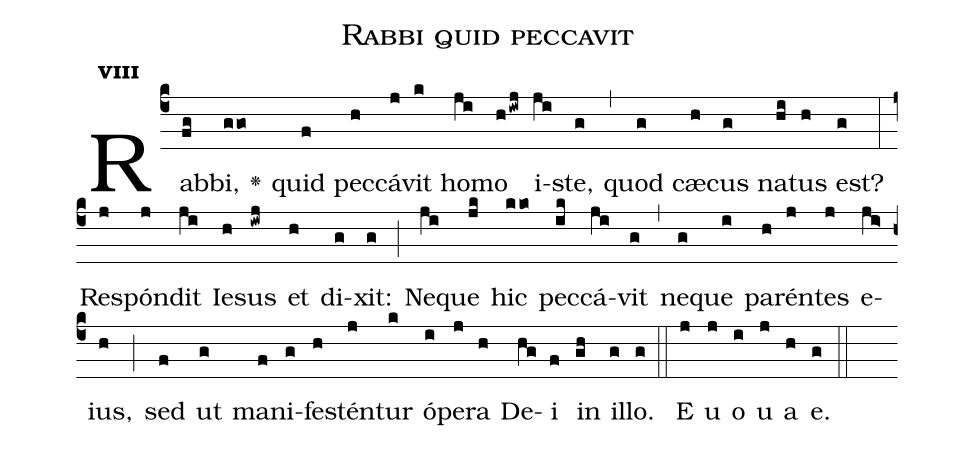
name:Rabbi quid peccavit;
office-part:Antiphona;
mode:8;
%%
initial-style: 1;
name: Rabbi quid peccavit
book: Antiphonae & Responsoria/Tomus II, p. 66;
occasion: Hebdomada IV Quadragesimae Dominica;
office-part: Laudes Ant E;
user-notes: ;
commentary: ;
annotation: 8g;
centering-scheme: english;
fontsize: 12;
font: OFLSortsMillGoudy;
height: 11;
width: 4.5;
%%
(c4)Rab(fg)bi,(ggo) <v>\greheightstar</v>() quid(f) pec(h)cá(j)vit(k) ho(ji)mo(hiwj) i(ji)ste,(g) (,) quod(g) cæ(h)cus(g) na(hi)tus(h) est?(g) (:) Re(j)spón(j)dit(ji) Ie(h)sus(iwj) et(h) di(g)xit:(g) (;) Ne(ji)que(jk) hic(kko) pec(ik)cá(ji)vit(g) (,) ne(g)que(i) pa(h)rén(j)tes(j) e(ji>)ius,(h) (;) sed(f) ut(g) ma(f)ni(g)fe(h)stén(j)tur(k) ó(i)pe(j)ra(h) De(hg)i(f) in(gh) il(g)lo.(g) (::)
E(j) u(j) o(i) u(j) a(h) e.(g) (::)
